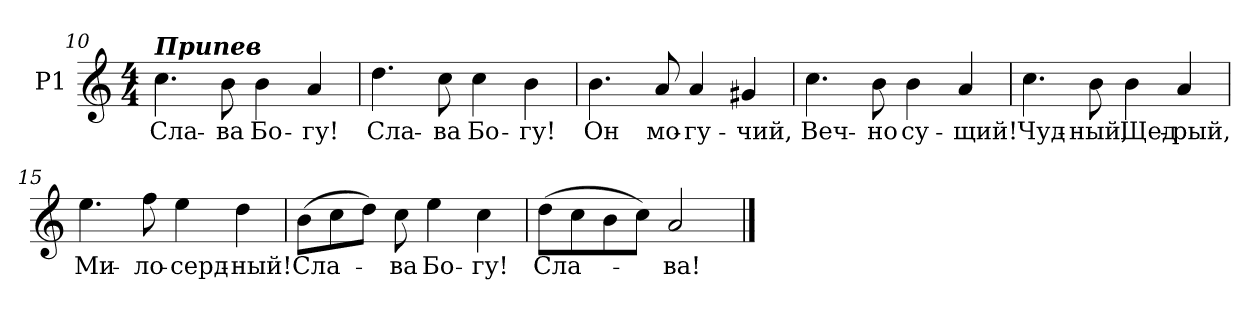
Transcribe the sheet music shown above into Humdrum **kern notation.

**kern	**text
*part1	*part1
*staff1	*staff1
*I"P1	*
!!LO:LB:g=z
*clefG2	*
*k[]	*
*a:	*
*M4/4	*
=10	=10
!LO:TX:a:Bi:t=Припев	!
!	!LO:LY:b:color=#000000
4.cci\	Сла-
!	!LO:LY:b:color=#000000
8bi\	-ва
!	!LO:LY:b:color=#000000
4bi\	Бо-
!	!LO:LY:b:color=#000000
4ai/	-гу!
=11	=11
!	!LO:LY:b:color=#000000
4.ddi\	Сла-
!	!LO:LY:b:color=#000000
8cci\	-ва
!	!LO:LY:b:color=#000000
4cci\	Бо-
!	!LO:LY:b:color=#000000
4bi\	-гу!
=12	=12
!	!LO:LY:b:color=#000000
4.bi\	Он
!	!LO:LY:b:color=#000000
8ai/	мо-
!	!LO:LY:b:color=#000000
4ai/	-гу-
!	!LO:LY:b:color=#000000
4g#Xi/	-чий,
=13	=13
!	!LO:LY:b:color=#000000
4.cci\	Веч-
!	!LO:LY:b:color=#000000
8bi\	-но
!	!LO:LY:b:color=#000000
4bi\	су-
!	!LO:LY:b:color=#000000
4ai/	-щий!
!!LO:LB:g=z
=14	=14
!	!LO:LY:b:color=#000000
4.cci\	Чуд-
!	!LO:LY:b:color=#000000
8bi\	-ный,
!	!LO:LY:b:color=#000000
4bi\	Щед-
!	!LO:LY:b:color=#000000
4ai/	-рый,
=15	=15
!	!LO:LY:b:color=#000000
4.eei\	Ми-
!	!LO:LY:b:color=#000000
8ffi\	-ло-
!	!LO:LY:b:color=#000000
4eei\	-серд-
!	!LO:LY:b:color=#000000
4ddi\	-ный!
=16	=16
!	!LO:LY:b:color=#000000
(8bi\L	Сла-
8cci\	.
8ddi\J)	.
!	!LO:LY:b:color=#000000
8cci\	-ва
!	!LO:LY:b:color=#000000
4eei\	Бо-
!	!LO:LY:b:color=#000000
4cci\	-гу!
=17	=17
!	!LO:LY:b:color=#000000
(8ddi\L	Сла-
8cci\	.
8bi\	.
8cci\J)	.
!	!LO:LY:b:color=#000000
2ai/	-ва!
==	==
*-	*-
